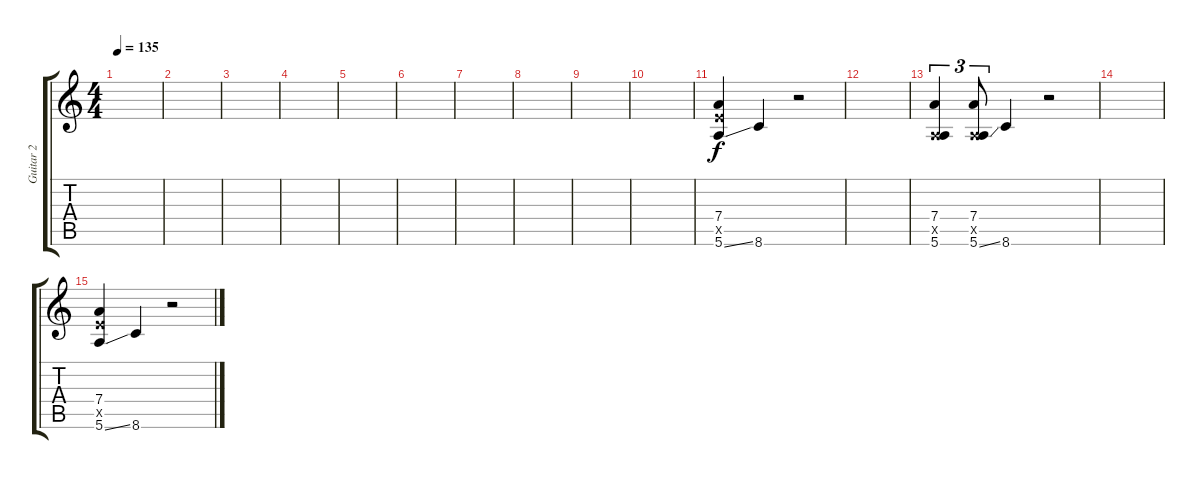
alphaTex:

\track ("Guitar 2" "Guitar 2") {instrument distortionguitar}
\staff {score tabs}
\tuning (E4 B3 G3 D3 A2 E2) {hide}
\ts (4 4)
\tempo 135
\clef g2
\ks c
|
|
|
|
|
|
|
|
|
|
(7.4 7.5{x} 5.6{ss}).4 8.6.4 r.2 |
|
(7.4 0.5{x} 5.6).4{tu (3 2)} (7.4 0.5{x} 5.6{ss}).8{tu (3 2)} 8.6.4 r.2 |
|
(7.4 7.5{x} 5.6{ss}).4 8.6.4 r.2
